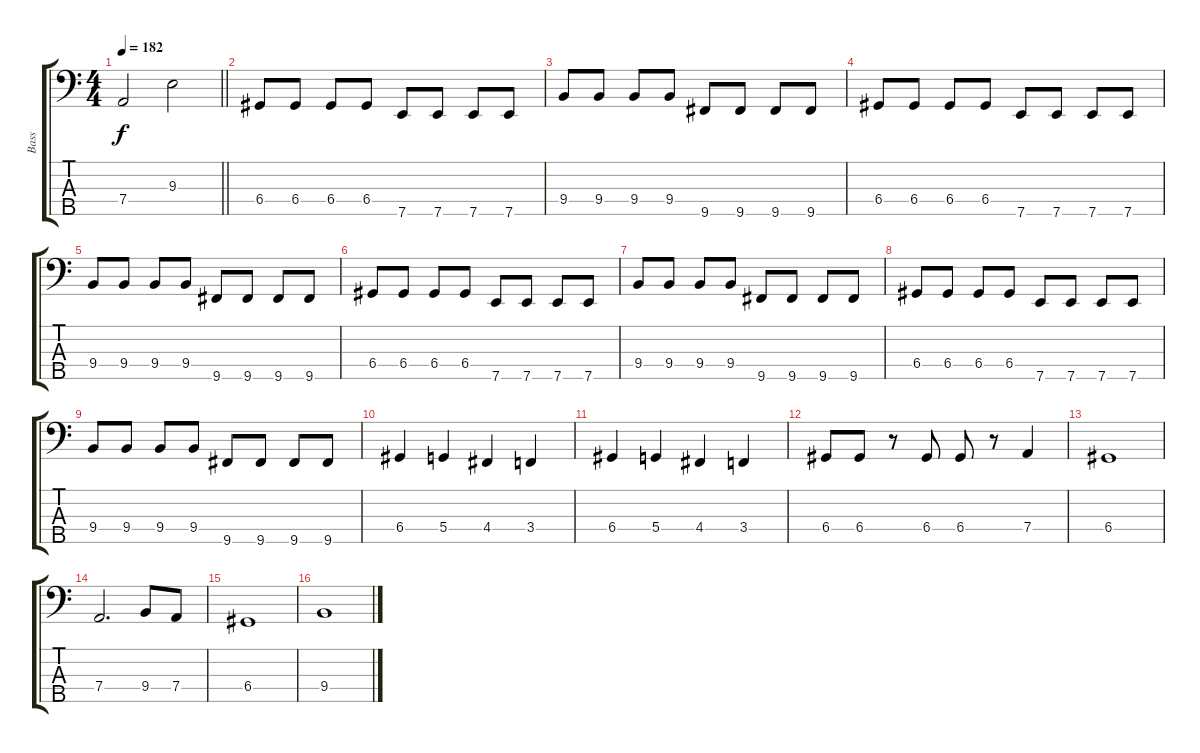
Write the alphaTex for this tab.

\track ("Bass" "Bass") {instrument electricbasspick}
\staff {score tabs}
\tuning (F2 C2 G1 D1 A0) {hide}
\ts (4 4)
\tempo 182
\clef f4
\barLineRight lightlight
\ks c
7.4.2{dy f} 9.3.2 |
6.4.8 6.4.8 6.4.8 6.4.8 7.5.8 7.5.8 7.5.8 7.5.8 |
9.4.8 9.4.8 9.4.8 9.4.8 9.5.8 9.5.8 9.5.8 9.5.8 |
6.4.8 6.4.8 6.4.8 6.4.8 7.5.8 7.5.8 7.5.8 7.5.8 |
9.4.8 9.4.8 9.4.8 9.4.8 9.5.8 9.5.8 9.5.8 9.5.8 |
6.4.8 6.4.8 6.4.8 6.4.8 7.5.8 7.5.8 7.5.8 7.5.8 |
9.4.8 9.4.8 9.4.8 9.4.8 9.5.8 9.5.8 9.5.8 9.5.8 |
6.4.8 6.4.8 6.4.8 6.4.8 7.5.8 7.5.8 7.5.8 7.5.8 |
9.4.8 9.4.8 9.4.8 9.4.8 9.5.8 9.5.8 9.5.8 9.5.8 |
6.4.4 5.4.4 4.4.4 3.4.4 |
6.4.4 5.4.4 4.4.4 3.4.4 |
6.4.8 6.4.8 r.8 6.4.8 6.4.8 r.8 7.4.4 |
6.4.1 |
7.4.2{d} 9.4.8 7.4.8 |
6.4.1 |
9.4.1
